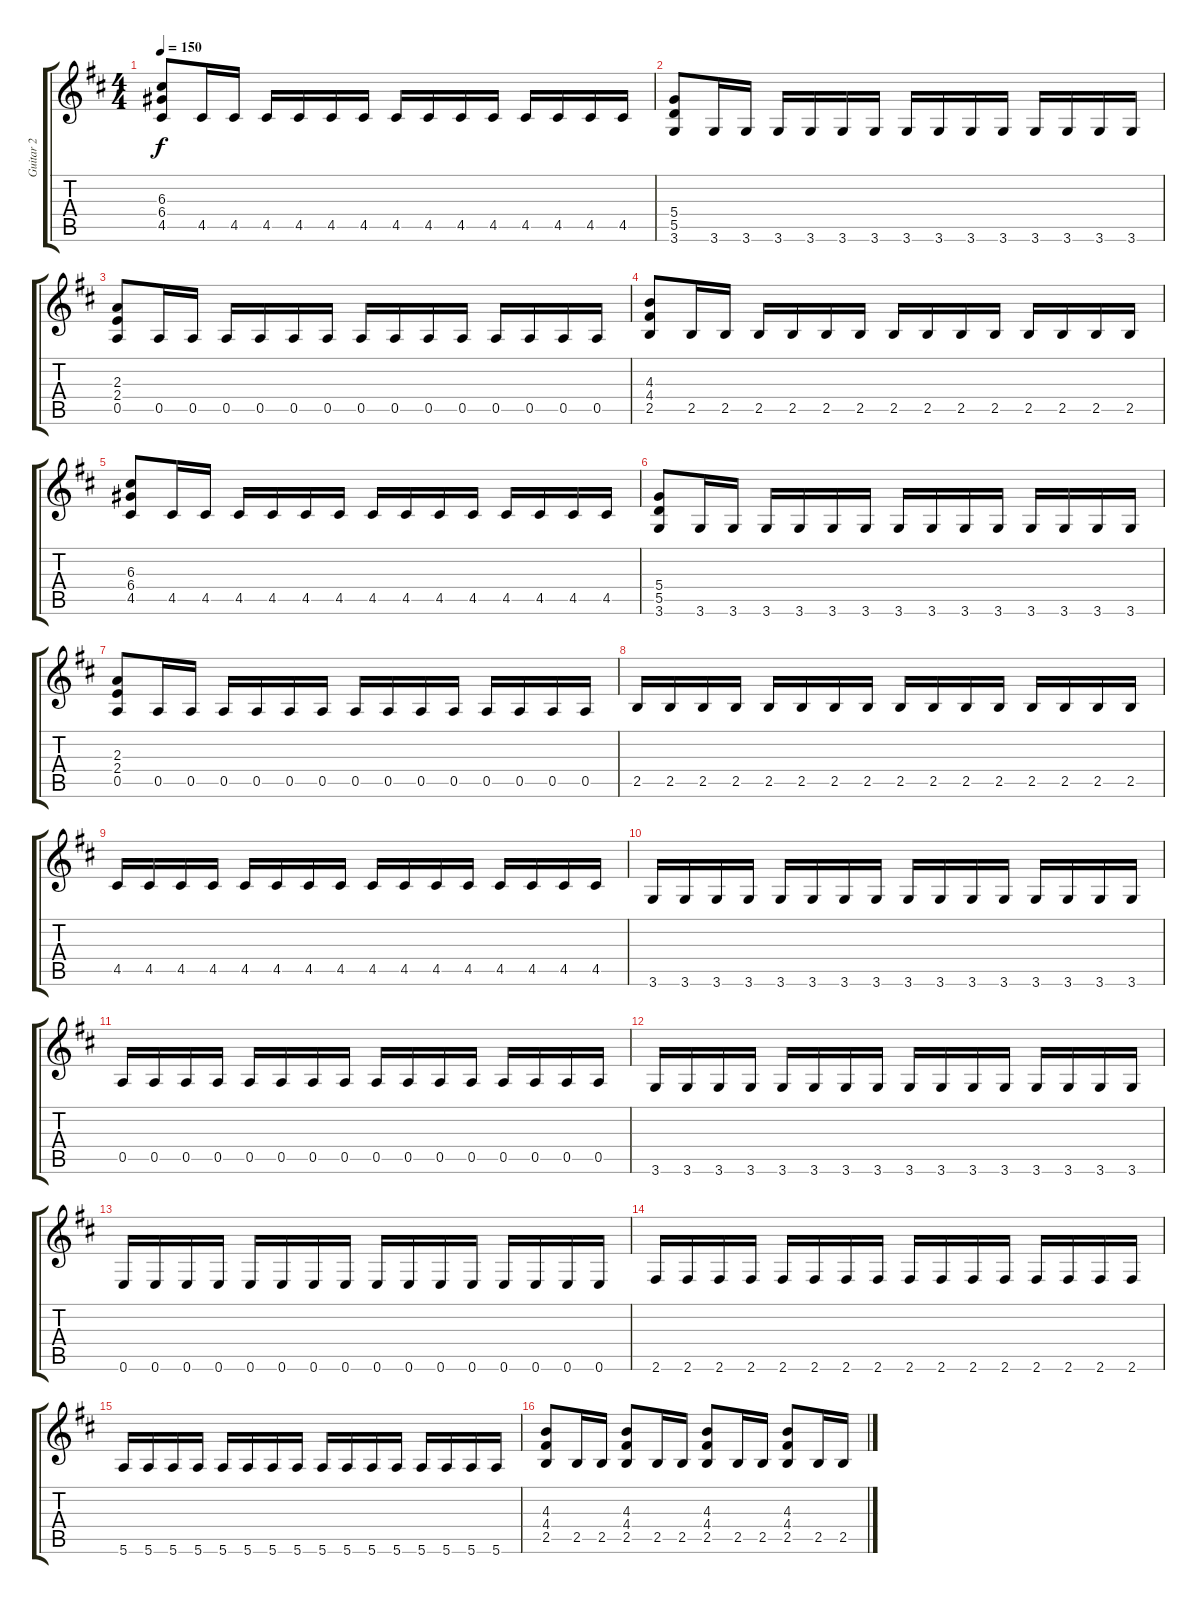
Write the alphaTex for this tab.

\track ("Guitar 2" "Guitar 2") {instrument distortionguitar}
\staff {score tabs}
\tuning (E4 B3 G3 D3 A2 E2) {hide}
\ts (4 4)
\tempo 150
\clef g2
\ks d
(6.3 6.4 4.5).8{dy f} 4.5.16 4.5.16 4.5.16 4.5.16 4.5.16 4.5.16 4.5.16 4.5.16 4.5.16 4.5.16 4.5.16 4.5.16 4.5.16 4.5.16 |
(5.4 5.5 3.6).8 3.6.16 3.6.16 3.6.16 3.6.16 3.6.16 3.6.16 3.6.16 3.6.16 3.6.16 3.6.16 3.6.16 3.6.16 3.6.16 3.6.16 |
(2.3 2.4 0.5).8 0.5.16 0.5.16 0.5.16 0.5.16 0.5.16 0.5.16 0.5.16 0.5.16 0.5.16 0.5.16 0.5.16 0.5.16 0.5.16 0.5.16 |
(4.3 4.4 2.5).8 2.5.16 2.5.16 2.5.16 2.5.16 2.5.16 2.5.16 2.5.16 2.5.16 2.5.16 2.5.16 2.5.16 2.5.16 2.5.16 2.5.16 |
(6.3 6.4 4.5).8 4.5.16 4.5.16 4.5.16 4.5.16 4.5.16 4.5.16 4.5.16 4.5.16 4.5.16 4.5.16 4.5.16 4.5.16 4.5.16 4.5.16 |
(5.4 5.5 3.6).8 3.6.16 3.6.16 3.6.16 3.6.16 3.6.16 3.6.16 3.6.16 3.6.16 3.6.16 3.6.16 3.6.16 3.6.16 3.6.16 3.6.16 |
(2.3 2.4 0.5).8 0.5.16 0.5.16 0.5.16 0.5.16 0.5.16 0.5.16 0.5.16 0.5.16 0.5.16 0.5.16 0.5.16 0.5.16 0.5.16 0.5.16 |
2.5.16 2.5.16 2.5.16 2.5.16 2.5.16 2.5.16 2.5.16 2.5.16 2.5.16 2.5.16 2.5.16 2.5.16 2.5.16 2.5.16 2.5.16 2.5.16 |
4.5.16 4.5.16 4.5.16 4.5.16 4.5.16 4.5.16 4.5.16 4.5.16 4.5.16 4.5.16 4.5.16 4.5.16 4.5.16 4.5.16 4.5.16 4.5.16 |
3.6.16 3.6.16 3.6.16 3.6.16 3.6.16 3.6.16 3.6.16 3.6.16 3.6.16 3.6.16 3.6.16 3.6.16 3.6.16 3.6.16 3.6.16 3.6.16 |
0.5.16 0.5.16 0.5.16 0.5.16 0.5.16 0.5.16 0.5.16 0.5.16 0.5.16 0.5.16 0.5.16 0.5.16 0.5.16 0.5.16 0.5.16 0.5.16 |
3.6.16 3.6.16 3.6.16 3.6.16 3.6.16 3.6.16 3.6.16 3.6.16 3.6.16 3.6.16 3.6.16 3.6.16 3.6.16 3.6.16 3.6.16 3.6.16 |
0.6.16 0.6.16 0.6.16 0.6.16 0.6.16 0.6.16 0.6.16 0.6.16 0.6.16 0.6.16 0.6.16 0.6.16 0.6.16 0.6.16 0.6.16 0.6.16 |
2.6.16 2.6.16 2.6.16 2.6.16 2.6.16 2.6.16 2.6.16 2.6.16 2.6.16 2.6.16 2.6.16 2.6.16 2.6.16 2.6.16 2.6.16 2.6.16 |
5.6.16 5.6.16 5.6.16 5.6.16 5.6.16 5.6.16 5.6.16 5.6.16 5.6.16 5.6.16 5.6.16 5.6.16 5.6.16 5.6.16 5.6.16 5.6.16 |
(4.3 4.4 2.5).8 2.5.16 2.5.16 (4.3 4.4 2.5).8 2.5.16 2.5.16 (4.3 4.4 2.5).8 2.5.16 2.5.16 (4.3 4.4 2.5).8 2.5.16 2.5.16
